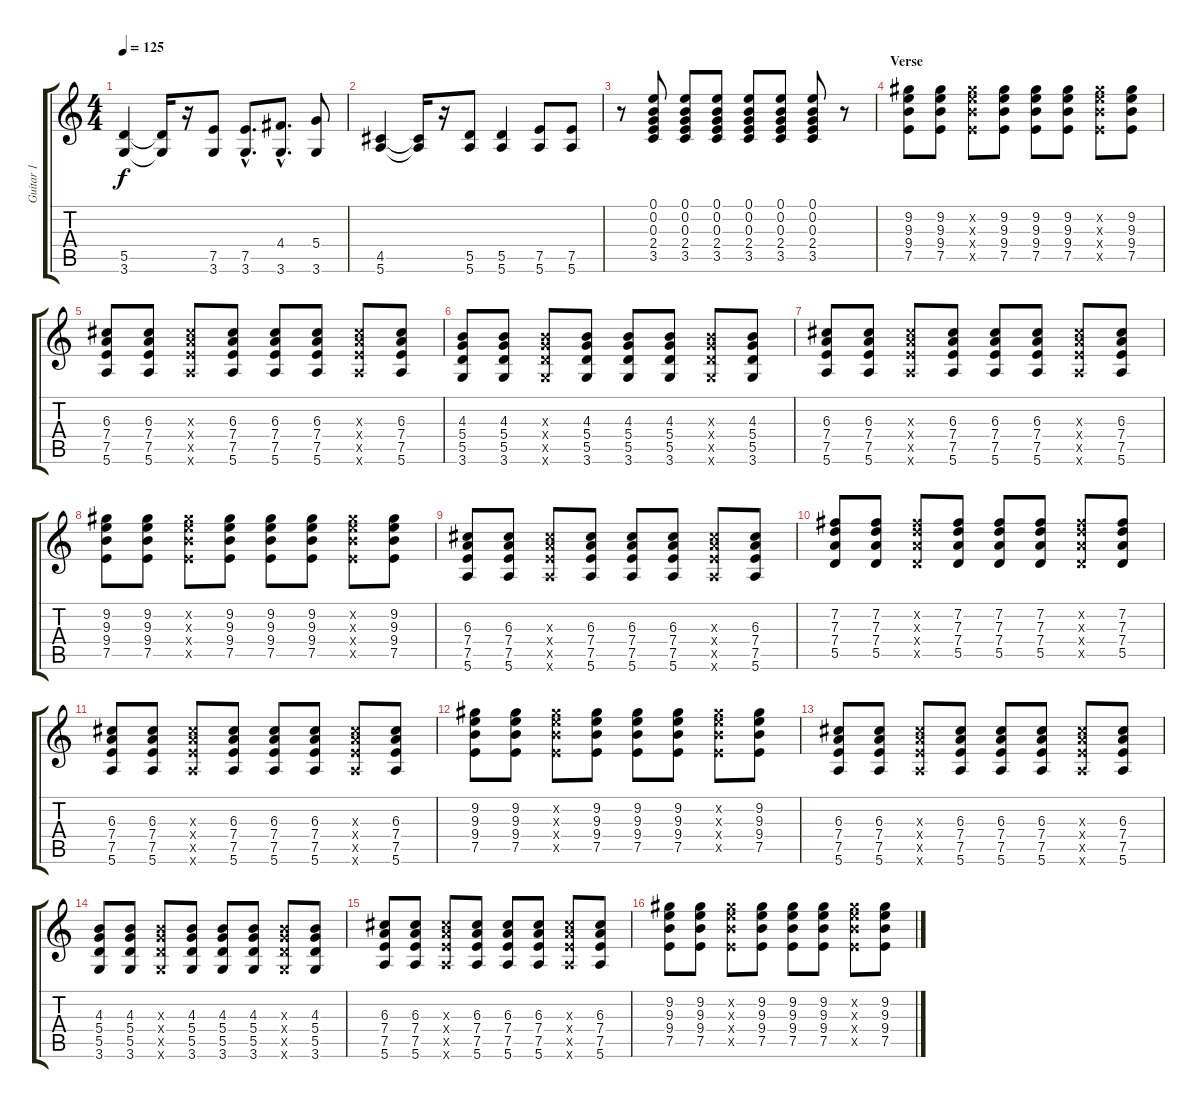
\track ("Guitar 1" "Guitar 1") {instrument acousticguitarnylon}
\staff {score tabs}
\tuning (E4 B3 G3 D3 A2 E2) {hide}
\ts (4 4)
\tempo 125
\clef g2
\ks c
(5.5 3.6).4{dy f} (5.5{t} 3.6{t}).16 r.16 (7.5 3.6).8 (7.5{hac} 3.6{hac}).8{d} (4.4{hac} 3.6{hac}).8{d} (5.4 3.6).8 |
(4.5 5.6).4 (4.5{t} 5.6{t}).16 r.16 (5.5 5.6).8 (5.5 5.6).4 (7.5 5.6).8 (7.5 5.6).8 |
r.8 (0.1 0.2 0.3 2.4 3.5).8 (0.1 0.2 0.3 2.4 3.5).8 (0.1 0.2 0.3 2.4 3.5).8 (0.1 0.2 0.3 2.4 3.5).8 (0.1 0.2 0.3 2.4 3.5).8 (0.1 0.2 0.3 2.4 3.5).8 r.8 |
\section ("" "Verse")
(9.2 9.3 9.4 7.5).8{volume 9 instrument acousticguitarnylon} (9.2 9.3 9.4 7.5).8 (9.2{x} 9.3{x} 9.4{x} 7.5{x}).8 (9.2 9.3 9.4 7.5).8 (9.2 9.3 9.4 7.5).8 (9.2 9.3 9.4 7.5).8 (9.2{x} 9.3{x} 9.4{x} 7.5{x}).8 (9.2 9.3 9.4 7.5).8 |
(6.3 7.4 7.5 5.6).8 (6.3 7.4 7.5 5.6).8 (6.3{x} 7.4{x} 7.5{x} 5.6{x}).8 (6.3 7.4 7.5 5.6).8 (6.3 7.4 7.5 5.6).8 (6.3 7.4 7.5 5.6).8 (6.3{x} 7.4{x} 7.5{x} 5.6{x}).8 (6.3 7.4 7.5 5.6).8 |
(4.3 5.4 5.5 3.6).8 (4.3 5.4 5.5 3.6).8 (4.3{x} 5.4{x} 5.5{x} 3.6{x}).8 (4.3 5.4 5.5 3.6).8 (4.3 5.4 5.5 3.6).8 (4.3 5.4 5.5 3.6).8 (4.3{x} 5.4{x} 5.5{x} 3.6{x}).8 (4.3 5.4 5.5 3.6).8 |
(6.3 7.4 7.5 5.6).8 (6.3 7.4 7.5 5.6).8 (6.3{x} 7.4{x} 7.5{x} 5.6{x}).8 (6.3 7.4 7.5 5.6).8 (6.3 7.4 7.5 5.6).8 (6.3 7.4 7.5 5.6).8 (6.3{x} 7.4{x} 7.5{x} 5.6{x}).8 (6.3 7.4 7.5 5.6).8 |
(9.2 9.3 9.4 7.5).8 (9.2 9.3 9.4 7.5).8 (9.2{x} 9.3{x} 9.4{x} 7.5{x}).8 (9.2 9.3 9.4 7.5).8 (9.2 9.3 9.4 7.5).8 (9.2 9.3 9.4 7.5).8 (9.2{x} 9.3{x} 9.4{x} 7.5{x}).8 (9.2 9.3 9.4 7.5).8 |
(6.3 7.4 7.5 5.6).8 (6.3 7.4 7.5 5.6).8 (6.3{x} 7.4{x} 7.5{x} 5.6{x}).8 (6.3 7.4 7.5 5.6).8 (6.3 7.4 7.5 5.6).8 (6.3 7.4 7.5 5.6).8 (6.3{x} 7.4{x} 7.5{x} 5.6{x}).8 (6.3 7.4 7.5 5.6).8 |
(7.2 7.3 7.4 5.5).8 (7.2 7.3 7.4 5.5).8 (7.2{x} 7.3{x} 7.4{x} 5.5{x}).8 (7.2 7.3 7.4 5.5).8 (7.2 7.3 7.4 5.5).8 (7.2 7.3 7.4 5.5).8 (7.2{x} 7.3{x} 7.4{x} 5.5{x}).8 (7.2 7.3 7.4 5.5).8 |
(6.3 7.4 7.5 5.6).8 (6.3 7.4 7.5 5.6).8 (6.3{x} 7.4{x} 7.5{x} 5.6{x}).8 (6.3 7.4 7.5 5.6).8 (6.3 7.4 7.5 5.6).8 (6.3 7.4 7.5 5.6).8 (6.3{x} 7.4{x} 7.5{x} 5.6{x}).8 (6.3 7.4 7.5 5.6).8 |
(9.2 9.3 9.4 7.5).8 (9.2 9.3 9.4 7.5).8 (9.2{x} 9.3{x} 9.4{x} 7.5{x}).8 (9.2 9.3 9.4 7.5).8 (9.2 9.3 9.4 7.5).8 (9.2 9.3 9.4 7.5).8 (9.2{x} 9.3{x} 9.4{x} 7.5{x}).8 (9.2 9.3 9.4 7.5).8 |
(6.3 7.4 7.5 5.6).8 (6.3 7.4 7.5 5.6).8 (6.3{x} 7.4{x} 7.5{x} 5.6{x}).8 (6.3 7.4 7.5 5.6).8 (6.3 7.4 7.5 5.6).8 (6.3 7.4 7.5 5.6).8 (6.3{x} 7.4{x} 7.5{x} 5.6{x}).8 (6.3 7.4 7.5 5.6).8 |
(4.3 5.4 5.5 3.6).8 (4.3 5.4 5.5 3.6).8 (4.3{x} 5.4{x} 5.5{x} 3.6{x}).8 (4.3 5.4 5.5 3.6).8 (4.3 5.4 5.5 3.6).8 (4.3 5.4 5.5 3.6).8 (4.3{x} 5.4{x} 5.5{x} 3.6{x}).8 (4.3 5.4 5.5 3.6).8 |
(6.3 7.4 7.5 5.6).8 (6.3 7.4 7.5 5.6).8 (6.3{x} 7.4{x} 7.5{x} 5.6{x}).8 (6.3 7.4 7.5 5.6).8 (6.3 7.4 7.5 5.6).8 (6.3 7.4 7.5 5.6).8 (6.3{x} 7.4{x} 7.5{x} 5.6{x}).8 (6.3 7.4 7.5 5.6).8 |
(9.2 9.3 9.4 7.5).8 (9.2 9.3 9.4 7.5).8 (9.2{x} 9.3{x} 9.4{x} 7.5{x}).8 (9.2 9.3 9.4 7.5).8 (9.2 9.3 9.4 7.5).8 (9.2 9.3 9.4 7.5).8 (9.2{x} 9.3{x} 9.4{x} 7.5{x}).8 (9.2 9.3 9.4 7.5).8
